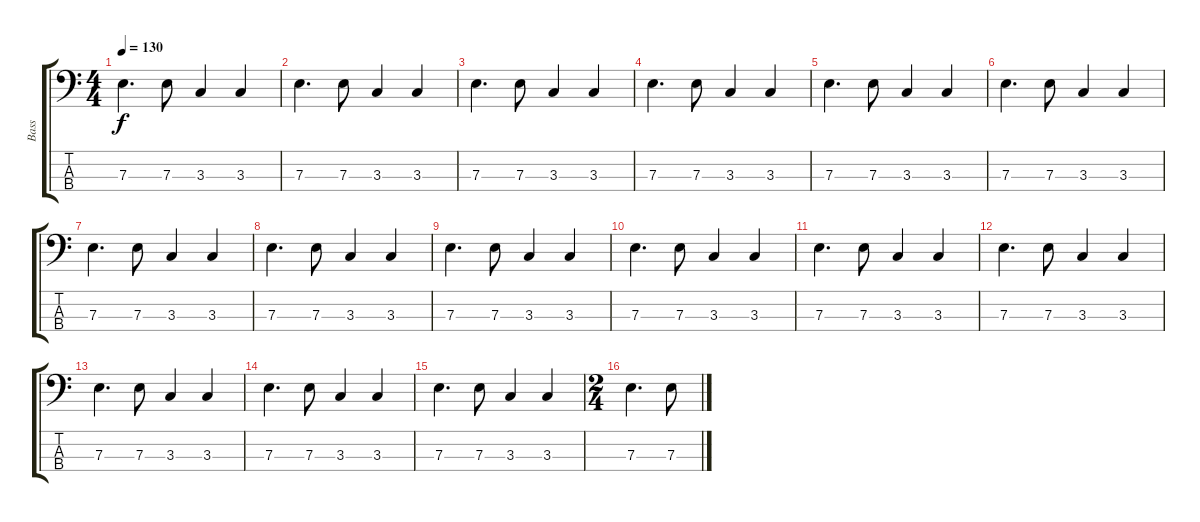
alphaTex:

\track ("Bass" "Bass") {instrument electricbassfinger}
\staff {score tabs}
\tuning (G2 D2 A1 E1) {hide}
\ts (4 4)
\tempo 130
\clef f4
\ks c
7.3.4{d dy f} 7.3.8 3.3.4 3.3.4 |
7.3.4{d} 7.3.8 3.3.4 3.3.4 |
7.3.4{d} 7.3.8 3.3.4 3.3.4 |
7.3.4{d} 7.3.8 3.3.4 3.3.4 |
7.3.4{d} 7.3.8 3.3.4 3.3.4 |
7.3.4{d} 7.3.8 3.3.4 3.3.4 |
7.3.4{d} 7.3.8 3.3.4 3.3.4 |
7.3.4{d} 7.3.8 3.3.4 3.3.4 |
7.3.4{d} 7.3.8 3.3.4 3.3.4 |
7.3.4{d} 7.3.8 3.3.4 3.3.4 |
7.3.4{d} 7.3.8 3.3.4 3.3.4 |
7.3.4{d} 7.3.8 3.3.4 3.3.4 |
7.3.4{d} 7.3.8 3.3.4 3.3.4 |
7.3.4{d} 7.3.8 3.3.4 3.3.4 |
7.3.4{d} 7.3.8 3.3.4 3.3.4 |
\ts (2 4)
7.3.4{d} 7.3.8
